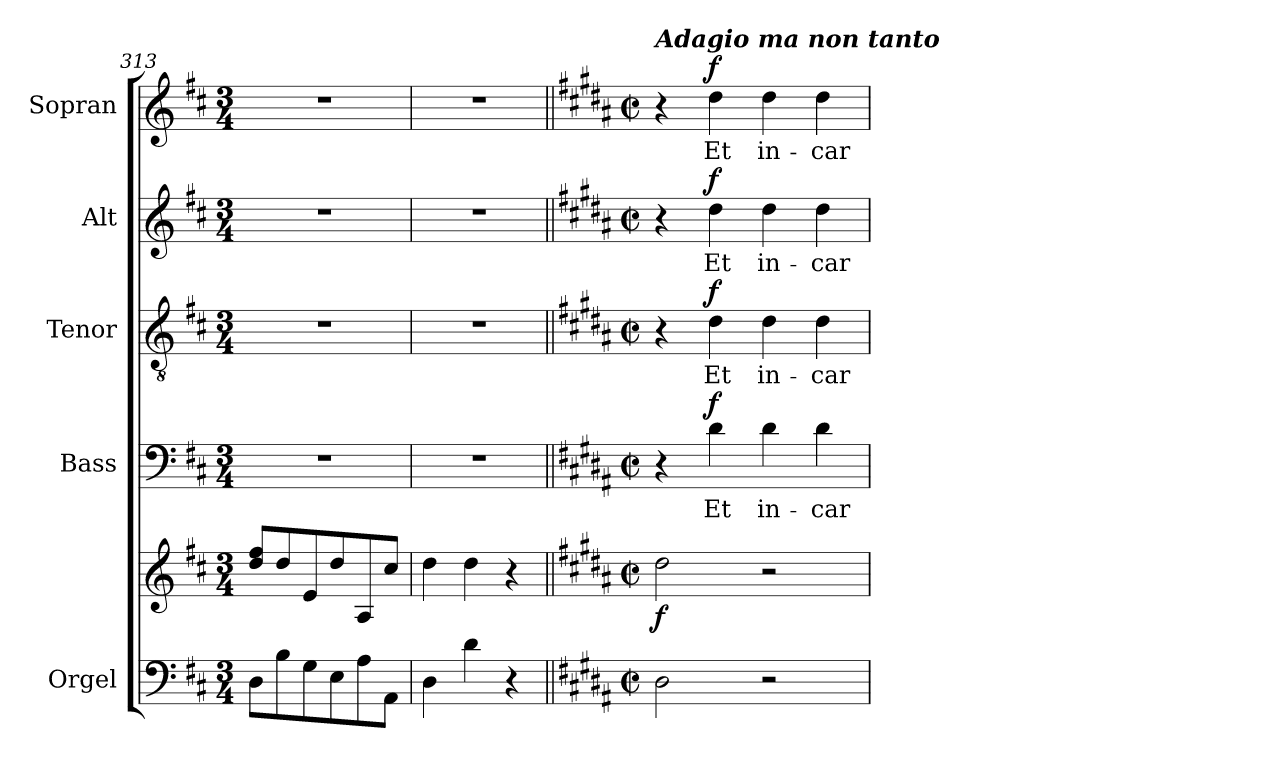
**kern	**kern	**dynam	**kern	**text	**dynam	**kern	**text	**dynam	**kern	**text	**dynam	**kern	**text	**dynam
*part5	*part5	*part5	*part4	*part4	*part4	*part3	*part3	*part3	*part2	*part2	*part2	*part1	*part1	*part1
*staff6	*staff5	*staff5/6	*staff4	*staff4	*staff4	*staff3	*staff3	*staff3	*staff2	*staff2	*staff2	*staff1	*staff1	*staff1
*I"Orgel	*	*	*I"Bass	*	*	*I"Tenor	*	*	*I"Alt	*	*	*I"Sopran	*	*
*I'Org.	*	*	*I'B.	*	*	*I'T.	*	*	*I'A.	*	*	*I'S.	*	*
*clefF4	*clefG2	*	*clefF4	*	*	*clefGv2	*	*	*clefG2	*	*	*clefG2	*	*
*k[f#c#]	*k[f#c#]	*	*k[f#c#]	*	*	*k[f#c#]	*	*	*k[f#c#]	*	*	*k[f#c#]	*	*
*D:	*D:	*	*D:	*	*	*D:	*	*	*D:	*	*	*D:	*	*
*M3/4	*M3/4	*	*M3/4	*	*	*M3/4	*	*	*M3/4	*	*	*M3/4	*	*
=313	=313	=313	=313	=313	=313	=313	=313	=313	=313	=313	=313	=313	=313	=313
8D\L	8dd/ 8ff#/L	.	2.r	.	.	2.r	.	.	2.r	.	.	2.r	.	.
8B\	8dd/	.	.	.	.	.	.	.	.	.	.	.	.	.
8G\	8e/	.	.	.	.	.	.	.	.	.	.	.	.	.
8E\	8dd/	.	.	.	.	.	.	.	.	.	.	.	.	.
8A\	8A/	.	.	.	.	.	.	.	.	.	.	.	.	.
8AA\J	8cc#/J	.	.	.	.	.	.	.	.	.	.	.	.	.
=314	=314	=314	=314	=314	=314	=314	=314	=314	=314	=314	=314	=314	=314	=314
4D\	4dd\	.	2.r	.	.	2.r	.	.	2.r	.	.	2.r	.	.
4d\	4dd\	.	.	.	.	.	.	.	.	.	.	.	.	.
4r	4r	.	.	.	.	.	.	.	.	.	.	.	.	.
=315||	=315||	=315||	=315||	=315||	=315||	=315||	=315||	=315||	=315||	=315||	=315||	=315||	=315||	=315||
*k[f#c#g#d#a#]	*k[f#c#g#d#a#]	*	*k[f#c#g#d#a#]	*	*	*k[f#c#g#d#a#]	*	*	*k[f#c#g#d#a#]	*	*	*k[f#c#g#d#a#]	*	*
*B:	*B:	*	*B:	*	*	*B:	*	*	*B:	*	*	*B:	*	*
*M2/2	*M2/2	*	*M2/2	*	*	*M2/2	*	*	*M2/2	*	*	*M2/2	*	*
*met(c|)	*met(c|)	*	*met(c|)	*	*	*met(c|)	*	*	*met(c|)	*	*	*met(c|)	*	*
!	!	!	!	!	!	!	!	!	!	!	!	!LO:TX:a:Bi:t=Adagio ma non tanto	!	!
!	!	!LO:DY:b	!	!	!	!	!	!	!	!	!	!	!	!
2D#\	2dd#\	f	4r	.	.	4r	.	.	4r	.	.	4r	.	.
!	!	!	!	!LO:LY:b	!LO:DY:a	!	!LO:LY:b	!LO:DY:a	!	!LO:LY:b	!LO:DY:a	!	!LO:LY:b	!LO:DY:a
.	.	.	4d#\	Et	f	4d#\	Et	f	4dd#\	Et	f	4dd#\	Et	f
!	!	!	!	!LO:LY:b	!	!	!LO:LY:b	!	!	!LO:LY:b	!	!	!LO:LY:b	!
2r	2r	.	4d#\	in-	.	4d#\	in-	.	4dd#\	in-	.	4dd#\	in-	.
!	!	!	!	!LO:LY:b	!	!	!LO:LY:b	!	!	!LO:LY:b	!	!	!LO:LY:b	!
.	.	.	4d#\	-car-	.	4d#\	-car-	.	4dd#\	-car-	.	4dd#\	-car-	.
=	=	=	=	=	=	=	=	=	=	=	=	=	=	=
*-	*-	*-	*-	*-	*-	*-	*-	*-	*-	*-	*-	*-	*-	*-
